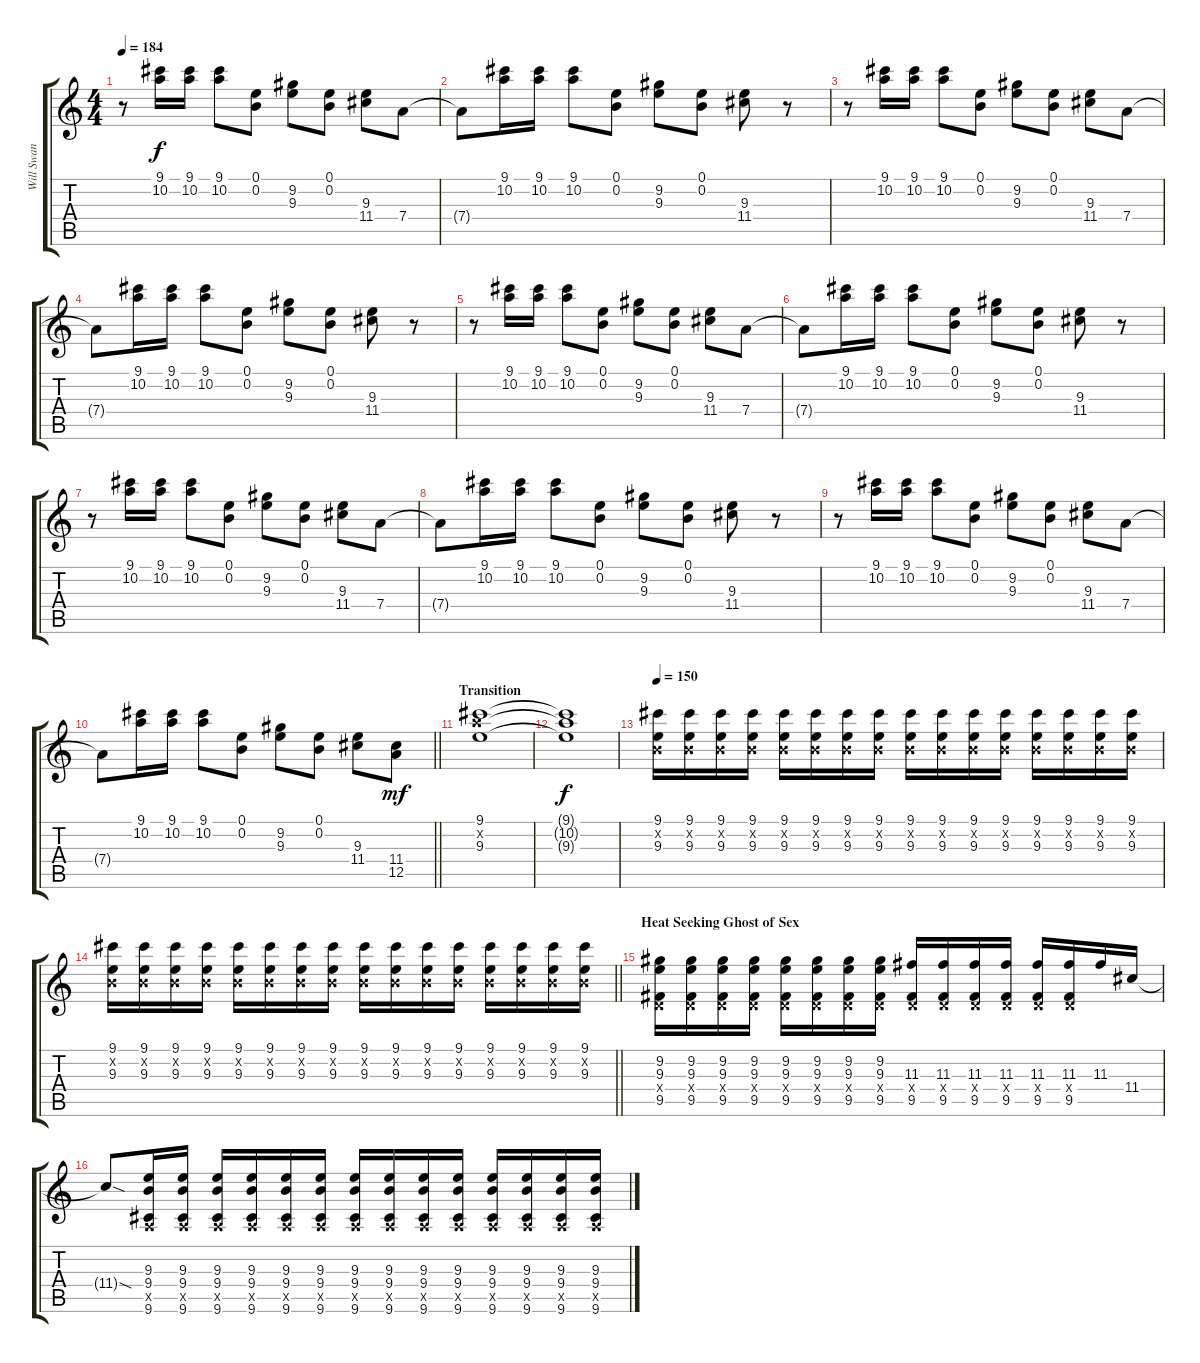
\track ("Will Swan (Guitar R)" "Will Swan ") {instrument distortionguitar}
\staff {score tabs}
\tuning (E4 B3 G3 D3 A2 E2) {hide}
\ts (4 4)
\tempo 184
\clef g2
\ks c
r.8{dy f} (9.1 10.2).16 (9.1 10.2).16 (9.1 10.2).8 (0.1 0.2).8 (9.2 9.3).8 (0.1 0.2).8 (9.3 11.4).8 7.4.8 |
7.4{t}.8 (9.1 10.2).16 (9.1 10.2).16 (9.1 10.2).8 (0.1 0.2).8 (9.2 9.3).8 (0.1 0.2).8 (9.3 11.4).8 r.8 |
r.8 (9.1 10.2).16 (9.1 10.2).16 (9.1 10.2).8 (0.1 0.2).8 (9.2 9.3).8 (0.1 0.2).8 (9.3 11.4).8 7.4.8 |
7.4{t}.8 (9.1 10.2).16 (9.1 10.2).16 (9.1 10.2).8 (0.1 0.2).8 (9.2 9.3).8 (0.1 0.2).8 (9.3 11.4).8 r.8 |
r.8 (9.1 10.2).16 (9.1 10.2).16 (9.1 10.2).8 (0.1 0.2).8 (9.2 9.3).8 (0.1 0.2).8 (9.3 11.4).8 7.4.8 |
7.4{t}.8 (9.1 10.2).16 (9.1 10.2).16 (9.1 10.2).8 (0.1 0.2).8 (9.2 9.3).8 (0.1 0.2).8 (9.3 11.4).8 r.8 |
r.8 (9.1 10.2).16 (9.1 10.2).16 (9.1 10.2).8 (0.1 0.2).8 (9.2 9.3).8 (0.1 0.2).8 (9.3 11.4).8 7.4.8 |
7.4{t}.8 (9.1 10.2).16 (9.1 10.2).16 (9.1 10.2).8 (0.1 0.2).8 (9.2 9.3).8 (0.1 0.2).8 (9.3 11.4).8 r.8 |
r.8 (9.1 10.2).16 (9.1 10.2).16 (9.1 10.2).8 (0.1 0.2).8 (9.2 9.3).8 (0.1 0.2).8 (9.3 11.4).8 7.4.8 |
\barLineRight lightlight
7.4{t}.8 (9.1 10.2).16 (9.1 10.2).16 (9.1 10.2).8 (0.1 0.2).8 (9.2 9.3).8 (0.1 0.2).8 (9.3 11.4).8 (11.4 12.5).8{dy mf} |
\section ("" "Transition")
(9.1 10.2{x} 9.3).1 |
(9.1{t} 10.2{t} 9.3{t}).1{dy f} |
\tempo 150
(9.1 0.2{x} 9.3).16 (9.1 0.2{x} 9.3).16 (9.1 0.2{x} 9.3).16 (9.1 0.2{x} 9.3).16 (9.1 0.2{x} 9.3).16 (9.1 0.2{x} 9.3).16 (9.1 0.2{x} 9.3).16 (9.1 0.2{x} 9.3).16 (9.1 0.2{x} 9.3).16 (9.1 0.2{x} 9.3).16 (9.1 0.2{x} 9.3).16 (9.1 0.2{x} 9.3).16 (9.1 0.2{x} 9.3).16 (9.1 0.2{x} 9.3).16 (9.1 0.2{x} 9.3).16 (9.1 0.2{x} 9.3).16 |
\barLineRight lightlight
(9.1 0.2{x} 9.3).16 (9.1 0.2{x} 9.3).16 (9.1 0.2{x} 9.3).16 (9.1 0.2{x} 9.3).16 (9.1 0.2{x} 9.3).16 (9.1 0.2{x} 9.3).16 (9.1 0.2{x} 9.3).16 (9.1 0.2{x} 9.3).16 (9.1 0.2{x} 9.3).16 (9.1 0.2{x} 9.3).16 (9.1 0.2{x} 9.3).16 (9.1 0.2{x} 9.3).16 (9.1 0.2{x} 9.3).16 (9.1 0.2{x} 9.3).16 (9.1 0.2{x} 9.3).16 (9.1 0.2{x} 9.3).16 |
\section ("" "Heat Seeking Ghost of Sex")
(9.2 9.3 0.4{x} 9.5).16 (9.2 9.3 0.4{x} 9.5).16 (9.2 9.3 0.4{x} 9.5).16 (9.2 9.3 0.4{x} 9.5).16 (9.2 9.3 0.4{x} 9.5).16 (9.2 9.3 0.4{x} 9.5).16 (9.2 9.3 0.4{x} 9.5).16 (9.2 9.3 0.4{x} 9.5).16 (11.3 0.4{x} 9.5).16 (11.3 0.4{x} 9.5).16 (11.3 0.4{x} 9.5).16 (11.3 0.4{x} 9.5).16 (11.3 0.4{x} 9.5).16 (11.3 0.4{x} 9.5).16 11.3.16 11.4.16 |
11.4{sod t}.8 (9.3 9.4 0.5{x} 9.6).16 (9.3 9.4 0.5{x} 9.6).16 (9.3 9.4 0.5{x} 9.6).16 (9.3 9.4 0.5{x} 9.6).16 (9.3 9.4 0.5{x} 9.6).16 (9.3 9.4 0.5{x} 9.6).16 (9.3 9.4 0.5{x} 9.6).16 (9.3 9.4 0.5{x} 9.6).16 (9.3 9.4 0.5{x} 9.6).16 (9.3 9.4 0.5{x} 9.6).16 (9.3 9.4 0.5{x} 9.6).16 (9.3 9.4 0.5{x} 9.6).16 (9.3 9.4 0.5{x} 9.6).16 (9.3 9.4 0.5{x} 9.6).16
